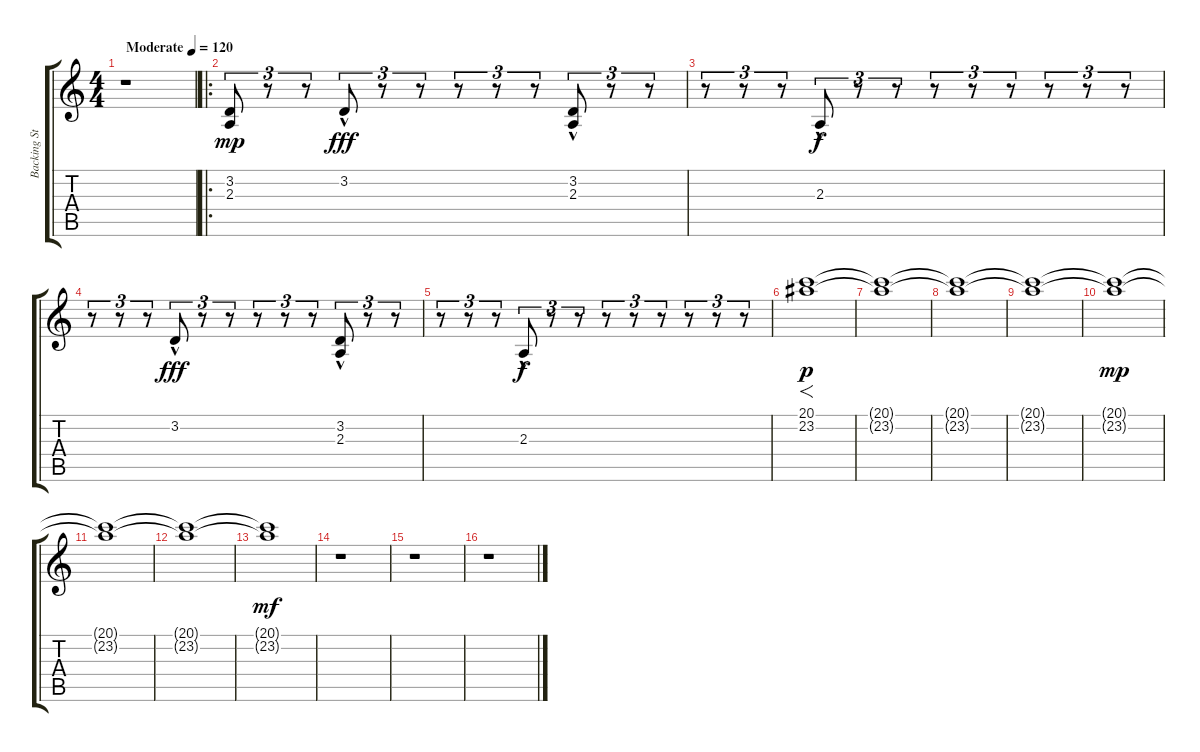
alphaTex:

\track ("Backing Strings" "Backing St") {instrument stringensemble1}
\staff {score tabs}
\tuning (E4 B3 G3 D3 A2 E2) {hide}
\ts (4 4)
\tempo (120 "Moderate")
\clef g2
\ks c
r.1{dy mp instrument stringensemble1} |
\ro
(3.2 2.3).8{tu (3 2)} r.8{tu (3 2)} r.8{tu (3 2)} 3.2{hac}.8{tu (3 2) dy fff} r.8{tu (3 2)} r.8{tu (3 2)} r.8{tu (3 2)} r.8{tu (3 2)} r.8{tu (3 2)} (3.2{hac} 2.3{hac}).8{tu (3 2)} r.8{tu (3 2)} r.8{tu (3 2)} |
r.8{tu (3 2)} r.8{tu (3 2)} r.8{tu (3 2)} 2.3{hac}.8{tu (3 2) dy f} r.8{tu (3 2)} r.8{tu (3 2)} r.8{tu (3 2)} r.8{tu (3 2)} r.8{tu (3 2)} r.8{tu (3 2)} r.8{tu (3 2)} r.8{tu (3 2)} |
r.8{tu (3 2)} r.8{tu (3 2)} r.8{tu (3 2)} 3.2{hac}.8{tu (3 2) dy fff} r.8{tu (3 2)} r.8{tu (3 2)} r.8{tu (3 2)} r.8{tu (3 2)} r.8{tu (3 2)} (3.2{hac} 2.3{hac}).8{tu (3 2)} r.8{tu (3 2)} r.8{tu (3 2)} |
r.8{tu (3 2)} r.8{tu (3 2)} r.8{tu (3 2)} 2.3{hac}.8{tu (3 2) dy f} r.8{tu (3 2)} r.8{tu (3 2)} r.8{tu (3 2)} r.8{tu (3 2)} r.8{tu (3 2)} r.8{tu (3 2)} r.8{tu (3 2)} r.8{tu (3 2)} |
(20.1 23.2).1{f dy p} |
(20.1{t} 23.2{t}).1 |
(20.1{t} 23.2{t}).1 |
(20.1{t} 23.2{t}).1 |
(20.1{t} 23.2{t}).1{dy mp} |
(20.1{t} 23.2{t}).1 |
(20.1{t} 23.2{t}).1 |
(20.1{t} 23.2{t}).1{dy mf} |
r.1 |
r.1 |
r.1
